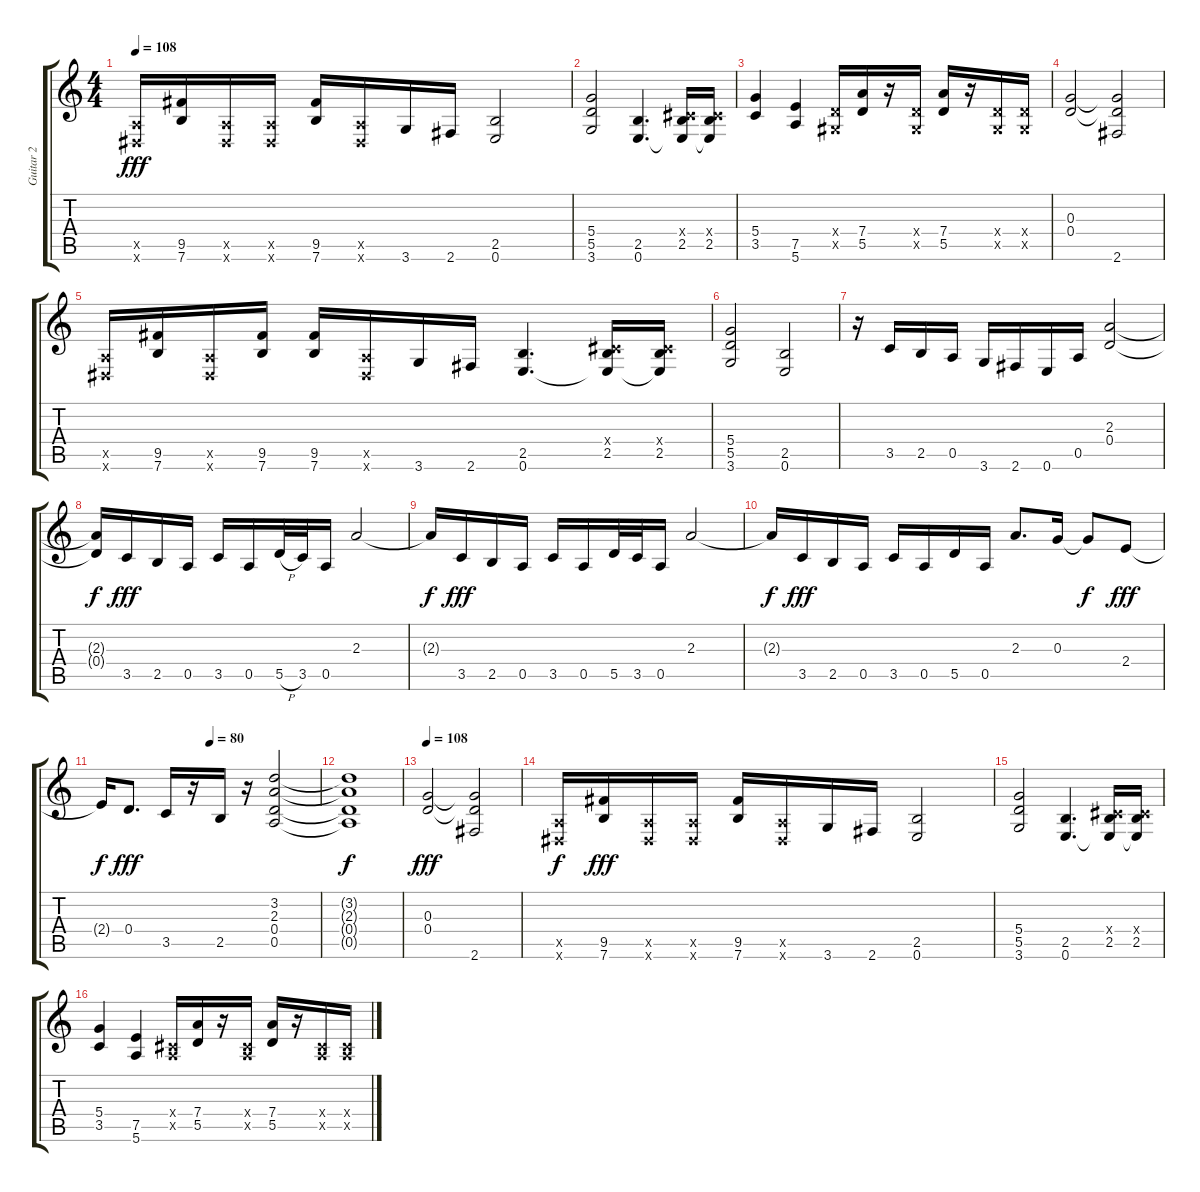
\track ("Guitar 2" "Guitar 2") {instrument distortionguitar}
\staff {score tabs}
\tuning (E4 B3 G3 D3 A2 E2) {hide}
\ts (4 4)
\tempo 108
\clef g2
\ks c
(0.5{x} -1.6{x}).16{dy fff} (9.5 7.6).16 (0.5{x} -1.6{x}).16 (0.5{x} -1.6{x}).16 (9.5 7.6).16 (0.5{x} -1.6{x}).16 3.6.16 2.6.16 (2.5 0.6).2 |
(5.4 5.5 3.6).2 (2.5 0.6).4{d} (-1.4{x} 2.5 0.6{t}).16 (-1.4{x} 2.5 0.6{t}).16 |
(5.4 3.5).4 (7.5 5.6).4 (0.4{x} -1.5{x}).16 (7.4 5.5).16 r.16 (0.4{x} -1.5{x}).16 (7.4 5.5).16 r.16 (0.4{x} -1.5{x}).16 (0.4{x} -1.5{x}).16 |
(0.3 0.4).2 (0.3{t} 0.4{t} 2.6).2 |
(0.5{x} -1.6{x}).16 (9.5 7.6).16 (0.5{x} -1.6{x}).16 (9.5 7.6).16 (9.5 7.6).16 (0.5{x} -1.6{x}).16 3.6.16 2.6.16 (2.5 0.6).4{d} (-1.4{x} 2.5 0.6{t}).16 (-1.4{x} 2.5 0.6{t}).16 |
(5.4 5.5 3.6).2 (2.5 0.6).2 |
r.16 3.5.16 2.5.16 0.5.16 3.6.16 2.6.16 0.6.16 0.5.16 (2.3 0.4).2 |
(2.3{t} 0.4{t}).16{dy f} 3.5.16{dy fff} 2.5.16 0.5.16 3.5.16 0.5.16 5.5{h}.32 3.5.32 0.5.16 2.3.2 |
2.3{t}.16{dy f} 3.5.16{dy fff} 2.5.16 0.5.16 3.5.16 0.5.16 5.5.32 3.5.32 0.5.16 2.3.2 |
2.3{t}.16{dy f} 3.5.16{dy fff} 2.5.16 0.5.16 3.5.16 0.5.16 5.5.16 0.5.16 2.3.8{d} 0.3.16 0.3{t}.8{dy f} 2.4.8{dy fff} |
\tempo (80 0.5)
2.4{t}.16{dy f} 0.4.8{d dy fff} 3.5.16 r.16 2.5.16 r.16 (3.2 2.3 0.4 0.5).2 |
(3.2{t} 2.3{t} 0.4{t} 0.5{t}).1{dy f} |
\tempo 108
(0.3 0.4).2{dy fff} (0.3{t} 0.4{t} 2.6).2 |
(0.5{x} -1.6{x}).16{dy f} (9.5 7.6).16{dy fff} (0.5{x} -1.6{x}).16 (0.5{x} -1.6{x}).16 (9.5 7.6).16 (0.5{x} -1.6{x}).16 3.6.16 2.6.16 (2.5 0.6).2 |
(5.4 5.5 3.6).2 (2.5 0.6).4{d} (-1.4{x} 2.5 0.6{t}).16 (-1.4{x} 2.5 0.6{t}).16 |
(5.4 3.5).4 (7.5 5.6).4 (-1.4{x} 0.5{x}).16 (7.4 5.5).16 r.16 (-1.4{x} 0.5{x}).16 (7.4 5.5).16 r.16 (-1.4{x} 0.5{x}).16 (-1.4{x} 0.5{x}).16
